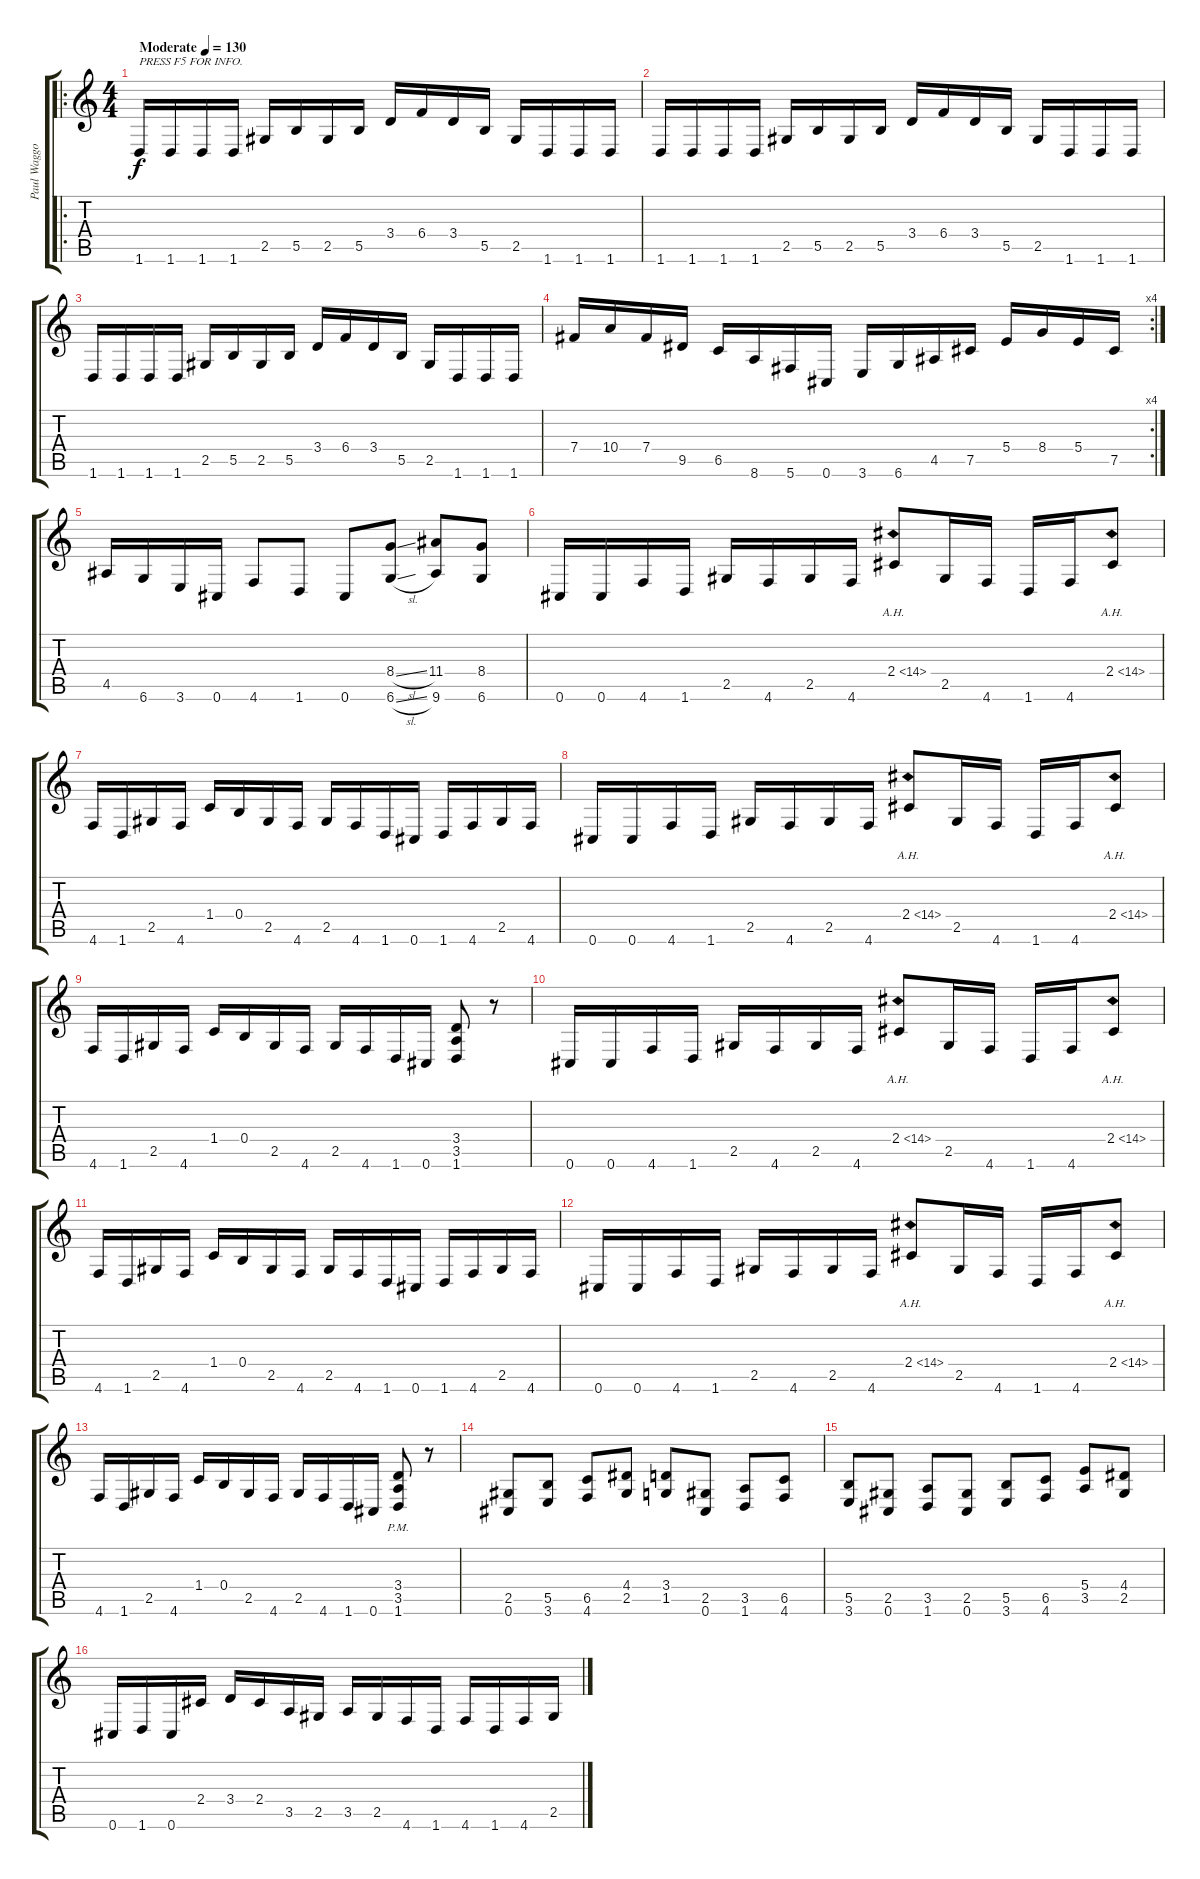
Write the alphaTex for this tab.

\track ("Paul Waggoner" "Paul Waggo") {instrument overdrivenguitar}
\staff {score tabs}
\tuning (Db4 Ab3 E3 B2 Gb2 Db2) {hide}
\ro
\ts (4 4)
\tempo (130 "Moderate")
\clef g2
\ks c
1.6.16{txt "PRESS F5 FOR INFO." dy f instrument overdrivenguitar} 1.6.16 1.6.16 1.6.16 2.5.16 5.5.16 2.5.16 5.5.16 3.4.16 6.4.16 3.4.16 5.5.16 2.5.16 1.6.16 1.6.16 1.6.16 |
1.6.16 1.6.16 1.6.16 1.6.16 2.5.16 5.5.16 2.5.16 5.5.16 3.4.16 6.4.16 3.4.16 5.5.16 2.5.16 1.6.16 1.6.16 1.6.16 |
1.6.16 1.6.16 1.6.16 1.6.16 2.5.16 5.5.16 2.5.16 5.5.16 3.4.16 6.4.16 3.4.16 5.5.16 2.5.16 1.6.16 1.6.16 1.6.16 |
\rc 4
7.4.16 10.4.16 7.4.16 9.5.16 6.5.16 8.6.16 5.6.16 0.6.16 3.6.16 6.6.16 4.5.16 7.5.16 5.4.16 8.4.16 5.4.16 7.5.16 |
4.5.16 6.6.16 3.6.16 0.6.16 4.6.8 1.6.8 0.6.8 (8.4{sl} 6.6{sl}).8 (11.4 9.6).8 (8.4 6.6).8 |
0.6.16 0.6.16 4.6.16 1.6.16 2.5.16 4.6.16 2.5.16 4.6.16 2.4{ah 12}.8 2.5.16 4.6.16 1.6.16 4.6.16 2.4{ah 12}.8 |
4.6.16 1.6.16 2.5.16 4.6.16 1.4.16 0.4.16 2.5.16 4.6.16 2.5.16 4.6.16 1.6.16 0.6.16 1.6.16 4.6.16 2.5.16 4.6.16 |
0.6.16 0.6.16 4.6.16 1.6.16 2.5.16 4.6.16 2.5.16 4.6.16 2.4{ah 12}.8 2.5.16 4.6.16 1.6.16 4.6.16 2.4{ah 12}.8 |
4.6.16 1.6.16 2.5.16 4.6.16 1.4.16 0.4.16 2.5.16 4.6.16 2.5.16 4.6.16 1.6.16 0.6.16 (3.4 3.5 1.6).8 r.8 |
0.6.16 0.6.16 4.6.16 1.6.16 2.5.16 4.6.16 2.5.16 4.6.16 2.4{ah 12}.8 2.5.16 4.6.16 1.6.16 4.6.16 2.4{ah 12}.8 |
4.6.16 1.6.16 2.5.16 4.6.16 1.4.16 0.4.16 2.5.16 4.6.16 2.5.16 4.6.16 1.6.16 0.6.16 1.6.16 4.6.16 2.5.16 4.6.16 |
0.6.16 0.6.16 4.6.16 1.6.16 2.5.16 4.6.16 2.5.16 4.6.16 2.4{ah 12}.8 2.5.16 4.6.16 1.6.16 4.6.16 2.4{ah 12}.8 |
4.6.16 1.6.16 2.5.16 4.6.16 1.4.16 0.4.16 2.5.16 4.6.16 2.5.16 4.6.16 1.6.16 0.6.16 (3.4{pm} 3.5{pm} 1.6{pm}).8 r.8 |
(2.5 0.6).8 (5.5 3.6).8 (6.5 4.6).8 (4.4 2.5).8 (3.4 1.5).8 (2.5 0.6).8 (3.5 1.6).8 (6.5 4.6).8 |
(5.5 3.6).8 (2.5 0.6).8 (3.5 1.6).8 (2.5 0.6).8 (5.5 3.6).8 (6.5 4.6).8 (5.4 3.5).8 (4.4 2.5).8 |
0.6.16 1.6.16 0.6.16 2.4.16 3.4.16 2.4.16 3.5.16 2.5.16 3.5.16 2.5.16 4.6.16 1.6.16 4.6.16 1.6.16 4.6.16 2.5.16
